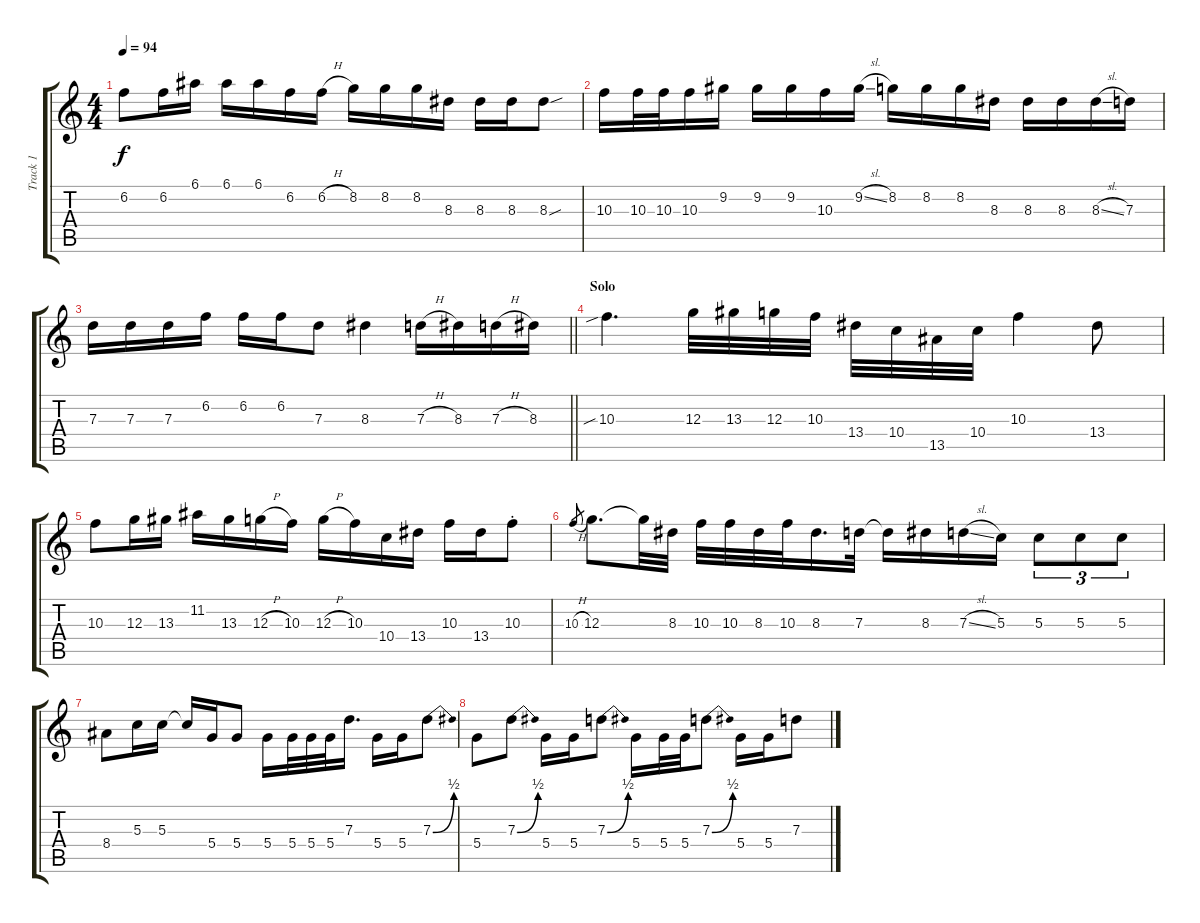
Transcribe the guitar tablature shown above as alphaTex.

\track ("Track 1" "Track 1") {instrument electricguitarclean}
\staff {score tabs}
\tuning (E4 B3 G3 D3 A2 E2) {hide}
\ts (4 4)
\tempo 94
\clef g2
\ks c
6.2.8{dy f} 6.2.16 6.1.16 6.1.16 6.1.16 6.2.16 6.2{h}.16 8.2.16 8.2.16 8.2.16 8.3.16 8.3.16 8.3.16 8.3{sou}.8 |
10.3.16 10.3.32 10.3.32 10.3.16 9.2.16 9.2.16 9.2.16 10.3.16 9.2{sl}.16 8.2.16 8.2.16 8.2.16 8.3.16 8.3.16 8.3.16 8.3{sl}.16 7.3.16 |
\barLineRight lightlight
7.3.16 7.3.16 7.3.16 6.2.16 6.2.16 6.2.16 7.3.8 8.3.4 7.3{h}.16{instrument overdrivenguitar} 8.3.16 7.3{h}.16 8.3.16 |
\section ("" "Solo")
10.3{sib}.4{d} 12.3.32 13.3.32 12.3.32 10.3.32 13.4.32 10.4.32 13.5.32 10.4.32 10.3.4 13.4.8 |
10.3.8 12.3.16 13.3.16 11.2.16 13.3.16 12.3{h}.16 10.3.16 12.3{h}.16 10.3.16 10.4.16 13.4.16 10.3.16 13.4.16 10.3{st}.8 |
10.3{h}.8{gr} 12.3.8{d} 12.3{t}.32 8.3.32 10.3.32 10.3.32 8.3.32 10.3.32 8.3.16{d} 7.3.32 7.3{t}.16 8.3.16 7.3{sl}.16 5.3.16 5.3.8{tu (3 2)} 5.3.8{tu (3 2)} 5.3.8{tu (3 2)} |
8.4.8 5.3.16 5.3.16 5.3{t}.16 5.4.16 5.4.8 5.4.16 5.4.32 5.4.32 5.4.32 7.3.16{d} 5.4.16 5.4.16 7.3{be (bend 0 0 60 2)}.8 |
5.4.8 7.3{be (bend 0 0 60 2)}.8 5.4.16 5.4.16 7.3{be (bend 0 0 60 2)}.8 5.4.16 5.4.32 5.4.32 7.3{be (bend 0 0 60 2)}.8 5.4.16 5.4.16 7.3.8
